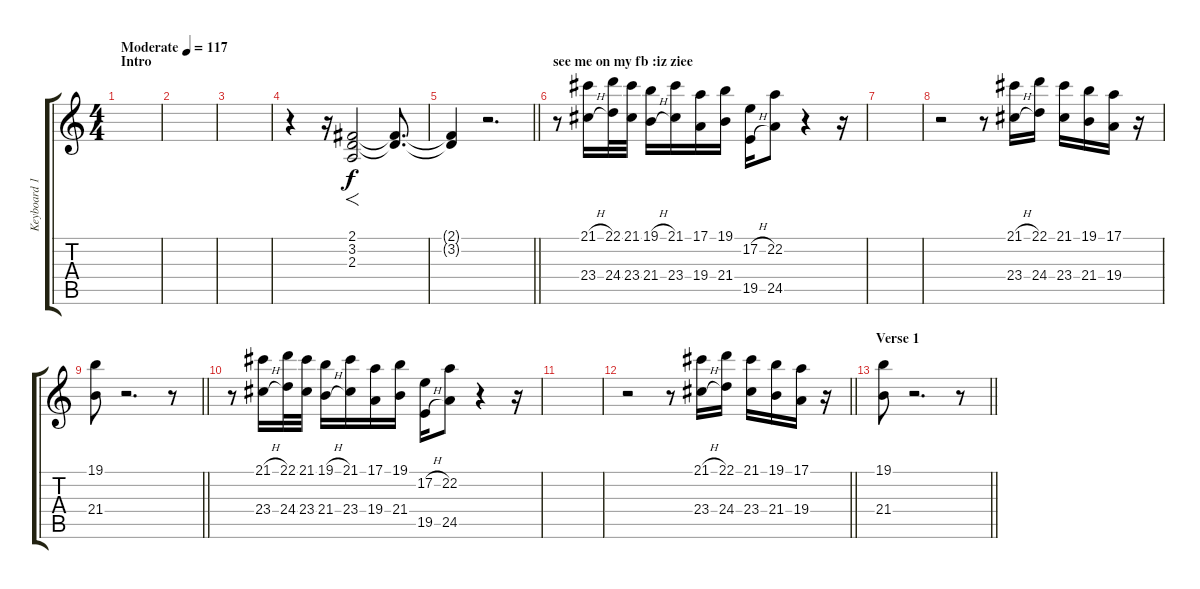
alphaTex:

\track ("Keyboard 1" "Keyboard 1") {instrument stringensemble1}
\staff {score tabs}
\tuning (E4 B3 G3 D3 A2 E2) {hide}
\ts (4 4)
\section ("" "Intro")
\tempo (117 "Moderate")
\clef g2
\ks c
|
|
|
r.4 r.16 (2.1 3.2 2.3).2{f} (2.1{t} 3.2{t}).8{d} |
\barLineRight lightlight
(2.1{t} 3.2{t}).4 r.2{d} |
\section ("" "see me on my fb :iz ziee")
r.8 (21.1{h} 23.4{h}).16 (22.1 24.4).32 (21.1 23.4).32 (19.1{h} 21.4{h}).16 (21.1 23.4).16 (17.1 19.4).16 (19.1 21.4).16 (17.2{h} 19.5{h}).16 (22.2 24.5).8 r.4 r.16 |
|
r.2 r.8 (21.1{h} 23.4{h}).16 (22.1 24.4).16 (21.1 23.4).16 (19.1 21.4).16 (17.1 19.4).16 r.16 |
\barLineRight lightlight
(19.1 21.4).8 r.2{d} r.8 |
r.8 (21.1{h} 23.4{h}).16 (22.1 24.4).32 (21.1 23.4).32 (19.1{h} 21.4{h}).16 (21.1 23.4).16 (17.1 19.4).16 (19.1 21.4).16 (17.2{h} 19.5{h}).16 (22.2 24.5).8 r.4 r.16 |
|
\barLineRight lightlight
r.2 r.8 (21.1{h} 23.4{h}).16 (22.1 24.4).16 (21.1 23.4).16 (19.1 21.4).16 (17.1 19.4).16 r.16 |
\section ("" "Verse 1")
\barLineRight lightlight
(19.1 21.4).8 r.2{d instrument orchestrahit} r.8
